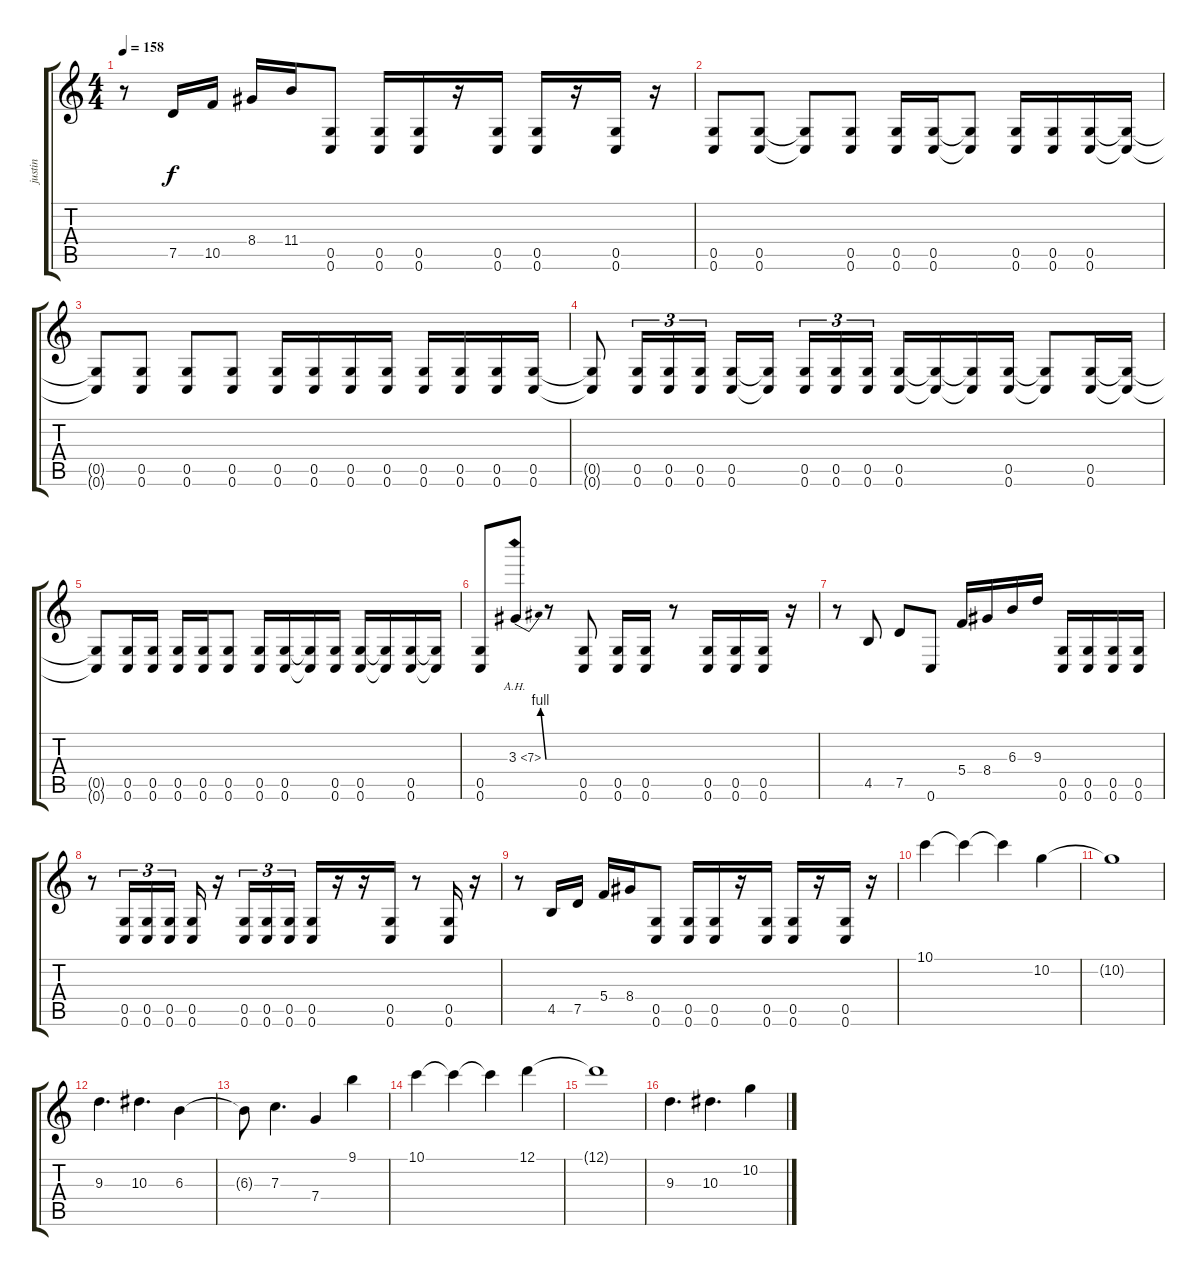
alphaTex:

\track ("justin" "justin") {instrument distortionguitar}
\staff {score tabs}
\tuning (D4 A3 F3 C3 G2 C2) {hide}
\ts (4 4)
\tempo 158
\clef g2
\ks c
r.8{dy f} 7.5.16 10.5.16 8.4.16 11.4.16 (0.5 0.6).8 (0.5 0.6).16 (0.5 0.6).16 r.16 (0.5 0.6).16 (0.5 0.6).16 r.16 (0.5 0.6).16 r.16 |
(0.5 0.6).8 (0.5 0.6).8 (0.5{t} 0.6{t}).8 (0.5 0.6).8 (0.5 0.6).16 (0.5 0.6).16 (0.5{t} 0.6{t}).8 (0.5 0.6).16 (0.5 0.6).16 (0.5 0.6).16 (0.5{t} 0.6{t}).16 |
(0.5{t} 0.6{t}).8 (0.5 0.6).8 (0.5 0.6).8 (0.5 0.6).8 (0.5 0.6).16 (0.5 0.6).16 (0.5 0.6).16 (0.5 0.6).16 (0.5 0.6).16 (0.5 0.6).16 (0.5 0.6).16 (0.5 0.6).16 |
(0.5{t} 0.6{t}).8 (0.5 0.6).16{tu (3 2)} (0.5 0.6).16{tu (3 2)} (0.5 0.6).16{tu (3 2)} (0.5 0.6).16 (0.5{t} 0.6{t}).16{beam splitsecondary} (0.5 0.6).16{tu (3 2)} (0.5 0.6).16{tu (3 2)} (0.5 0.6).16{tu (3 2)} (0.5 0.6).16 (0.5{t} 0.6{t}).16 (0.5{t} 0.6{t}).16 (0.5 0.6).16 (0.5{t} 0.6{t}).8 (0.5 0.6).16 (0.5{t} 0.6{t}).16 |
(0.5{t} 0.6{t}).8 (0.5 0.6).16 (0.5 0.6).16 (0.5 0.6).16 (0.5 0.6).16 (0.5 0.6).8 (0.5 0.6).16 (0.5 0.6).16 (0.5{t} 0.6{t}).16 (0.5 0.6).16 (0.5 0.6).16 (0.5{t} 0.6{t}).16 (0.5 0.6).16 (0.5{t} 0.6{t}).16 |
(0.5 0.6).8 3.3{be (bend 0 0 60 4) ah 4}.8 r.8 (0.5 0.6).8 (0.5 0.6).16 (0.5 0.6).16 r.8 (0.5 0.6).16 (0.5 0.6).16 (0.5 0.6).16 r.16 |
r.8 4.5.8 7.5.8 0.6.8 5.4.16 8.4.16 6.3.16 9.3.16 (0.5 0.6).16 (0.5 0.6).16 (0.5 0.6).16 (0.5 0.6).16 |
r.8 (0.5 0.6).16{tu (3 2)} (0.5 0.6).16{tu (3 2)} (0.5 0.6).16{tu (3 2)} (0.5 0.6).16 r.16 (0.5 0.6).16{tu (3 2)} (0.5 0.6).16{tu (3 2)} (0.5 0.6).16{tu (3 2)} (0.5 0.6).16 r.16 r.16 (0.5 0.6).16 r.8 (0.5 0.6).16 r.16 |
r.8 4.5.16 7.5.16 5.4.16 8.4.16 (0.5 0.6).8 (0.5 0.6).16 (0.5 0.6).16 r.16 (0.5 0.6).16 (0.5 0.6).16 r.16 (0.5 0.6).16 r.16 |
10.1.4 10.1{t}.4 10.1{t}.4 10.2.4 |
10.2{t}.1 |
9.3.4{d} 10.3.4{d} 6.3.4 |
6.3{t}.8 7.3.4{d} 7.4.4 9.1.4 |
10.1.4 10.1{t}.4 10.1{t}.4 12.1.4 |
12.1{t}.1 |
9.3.4{d} 10.3.4{d} 10.2.4
